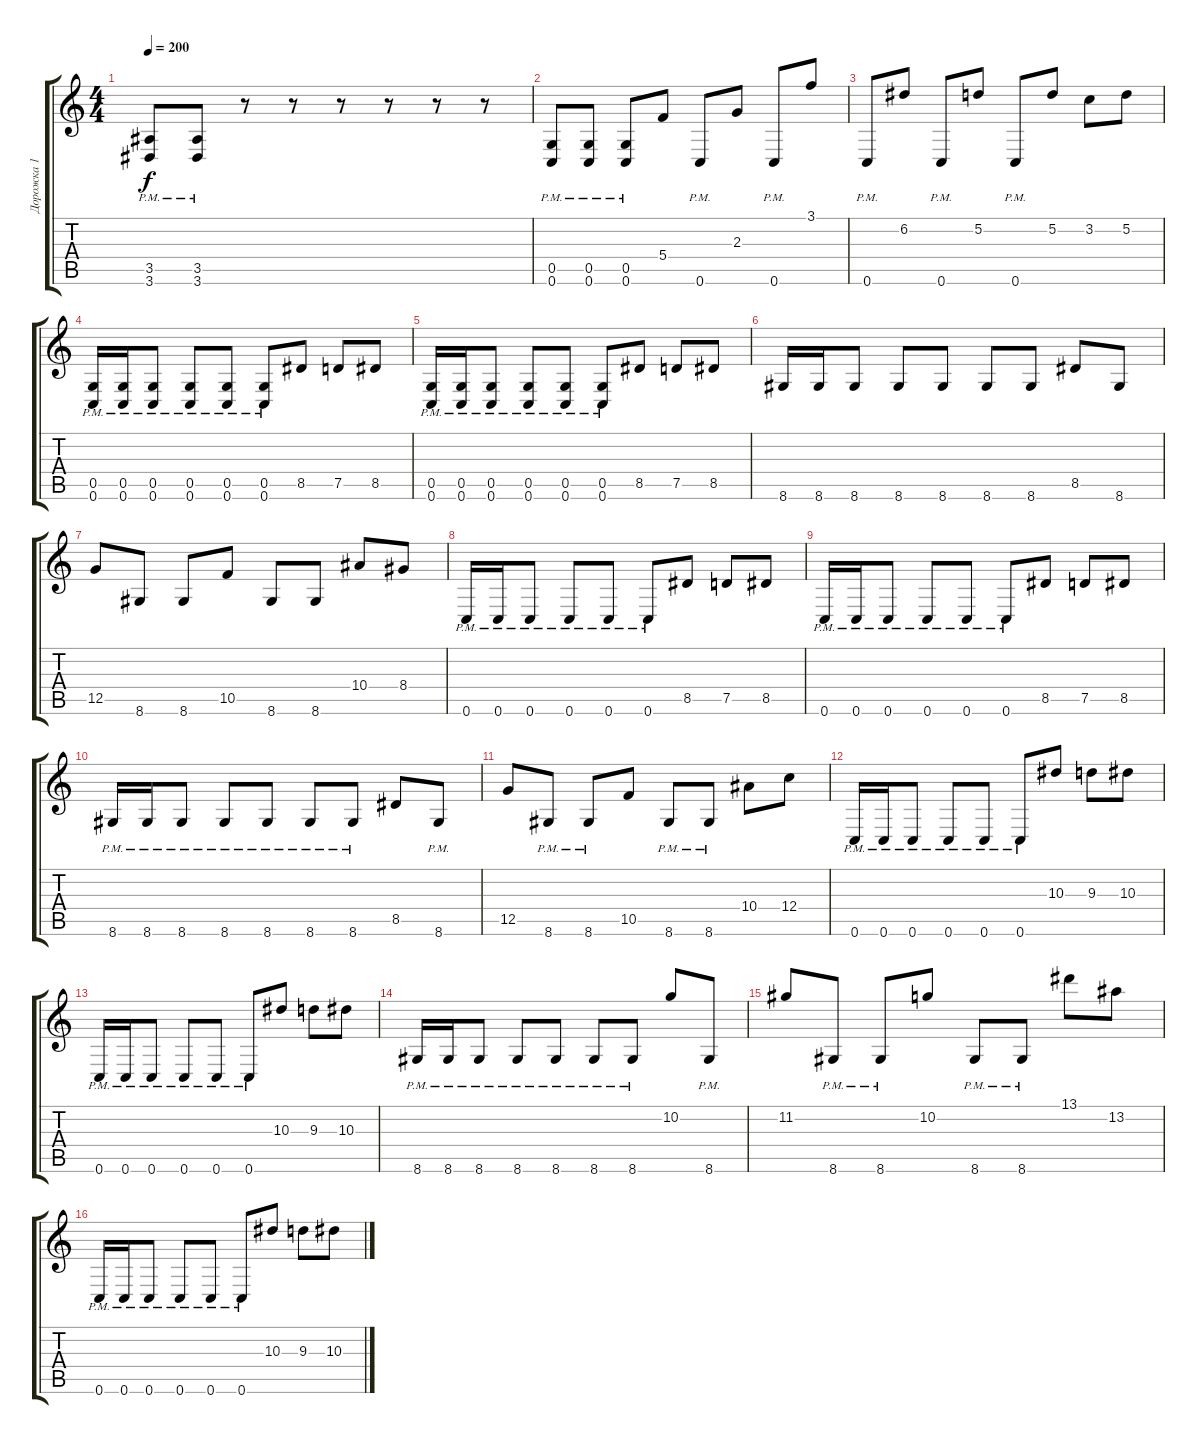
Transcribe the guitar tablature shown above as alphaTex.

\track ("Дорожка 1" "Дорожка 1") {instrument overdrivenguitar}
\staff {score tabs}
\tuning (D4 A3 F3 C3 G2 C2) {hide}
\ts (4 4)
\tempo 200
\clef g2
\ks c
(3.5{pm} 3.6{pm}).8{dy f} (3.5{pm} 3.6{pm}).8 r.8 r.8 r.8 r.8 r.8 r.8 |
(0.5{pm} 0.6{pm}).8 (0.5{pm} 0.6{pm}).8 (0.5{pm} 0.6{pm}).8 5.4.8 0.6{pm}.8 2.3.8 0.6{pm}.8 3.1.8 |
0.6{pm}.8 6.2.8 0.6{pm}.8 5.2.8 0.6{pm}.8 5.2.8 3.2.8 5.2.8 |
(0.5{pm} 0.6{pm}).16 (0.5{pm} 0.6{pm}).16 (0.5{pm} 0.6{pm}).8 (0.5{pm} 0.6{pm}).8 (0.5{pm} 0.6{pm}).8 (0.5{pm} 0.6{pm}).8 8.5.8 7.5.8 8.5.8 |
(0.5{pm} 0.6{pm}).16 (0.5{pm} 0.6{pm}).16 (0.5{pm} 0.6{pm}).8 (0.5{pm} 0.6{pm}).8 (0.5{pm} 0.6{pm}).8 (0.5{pm} 0.6{pm}).8 8.5.8 7.5.8 8.5.8 |
8.6.16 8.6.16 8.6.8 8.6.8 8.6.8 8.6.8 8.6.8 8.5.8 8.6.8 |
12.5.8 8.6.8 8.6.8 10.5.8 8.6.8 8.6.8 10.4.8 8.4.8 |
0.6{pm}.16 0.6{pm}.16 0.6{pm}.8 0.6{pm}.8 0.6{pm}.8 0.6{pm}.8 8.5.8 7.5.8 8.5.8 |
0.6{pm}.16 0.6{pm}.16 0.6{pm}.8 0.6{pm}.8 0.6{pm}.8 0.6{pm}.8 8.5.8 7.5.8 8.5.8 |
8.6{pm}.16 8.6{pm}.16 8.6{pm}.8 8.6{pm}.8 8.6{pm}.8 8.6{pm}.8 8.6{pm}.8 8.5.8 8.6{pm}.8 |
12.5.8 8.6{pm}.8 8.6{pm}.8 10.5.8 8.6{pm}.8 8.6{pm}.8 10.4.8 12.4.8 |
0.6{pm}.16 0.6{pm}.16 0.6{pm}.8 0.6{pm}.8 0.6{pm}.8 0.6{pm}.8 10.3.8 9.3.8 10.3.8 |
0.6{pm}.16 0.6{pm}.16 0.6{pm}.8 0.6{pm}.8 0.6{pm}.8 0.6{pm}.8 10.3.8 9.3.8 10.3.8 |
8.6{pm}.16 8.6{pm}.16 8.6{pm}.8 8.6{pm}.8 8.6{pm}.8 8.6{pm}.8 8.6{pm}.8 10.2.8 8.6{pm}.8 |
11.2.8 8.6{pm}.8 8.6{pm}.8 10.2.8 8.6{pm}.8 8.6{pm}.8 13.1.8 13.2.8 |
0.6{pm}.16 0.6{pm}.16 0.6{pm}.8 0.6{pm}.8 0.6{pm}.8 0.6{pm}.8 10.3.8 9.3.8 10.3.8
